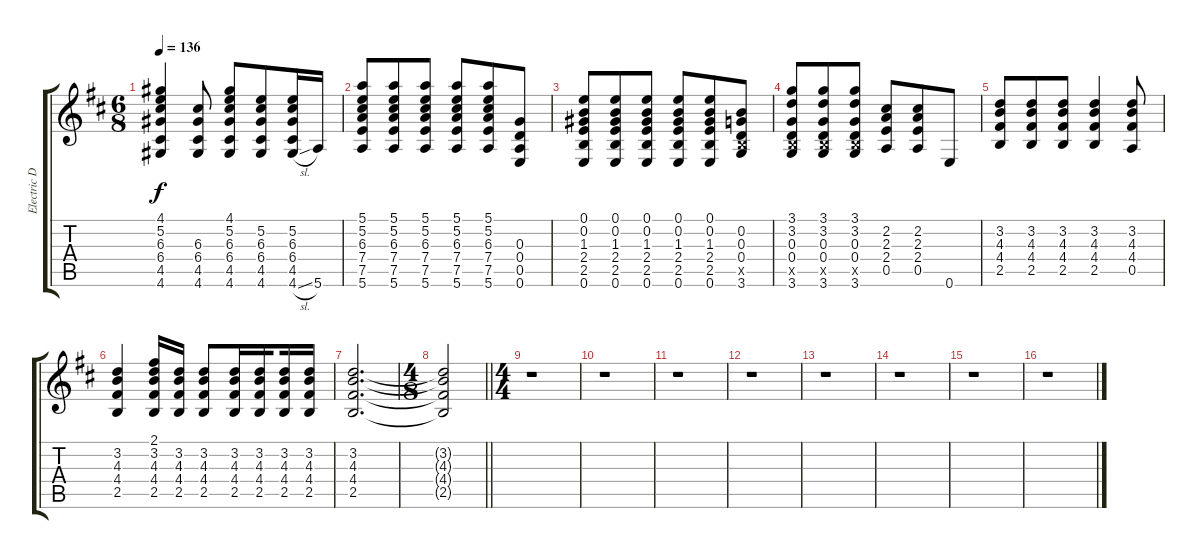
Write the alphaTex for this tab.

\track ("Electric Distortion" "Electric D") {instrument distortionguitar}
\staff {score tabs}
\tuning (E4 B3 G3 D3 A2 E2) {hide}
\ts (6 8)
\tempo 136
\clef g2
\ks d
(4.1 5.2 6.3 6.4 4.5 4.6{t}).4{dy f} (6.3 6.4 4.5 4.6).8 (4.1 5.2 6.3 6.4 4.5 4.6).8 (5.2 6.3 6.4 4.5 4.6).8 (5.2 6.3 6.4 4.5 4.6{sl}).16 5.6.16 |
(5.1 5.2 6.3 7.4 7.5 5.6).8 (5.1 5.2 6.3 7.4 7.5 5.6).8 (5.1 5.2 6.3 7.4 7.5 5.6).8 (5.1 5.2 6.3 7.4 7.5 5.6).8 (5.1 5.2 6.3 7.4 7.5 5.6).8 (0.3 0.4 0.5 0.6).8 |
(0.1 0.2 1.3 2.4 2.5 0.6).8 (0.1 0.2 1.3 2.4 2.5 0.6).8 (0.1 0.2 1.3 2.4 2.5 0.6).8 (0.1 0.2 1.3 2.4 2.5 0.6).8 (0.1 0.2 1.3 2.4 2.5 0.6).8 (0.2 0.3 0.4 2.5{x} 3.6).8 |
(3.1 3.2 0.3 0.4 2.5{x} 3.6).8 (3.1 3.2 0.3 0.4 2.5{x} 3.6).8 (3.1 3.2 0.3 0.4 2.5{x} 3.6).8 (2.2 2.3 2.4 0.5).8 (2.2 2.3 2.4 0.5).8 0.6.8 |
(3.2 4.3 4.4 2.5).8 (3.2 4.3 4.4 2.5).8 (3.2 4.3 4.4 2.5).8 (3.2 4.3 4.4 2.5).4 (3.2 4.3 4.4 0.5).8 |
(3.2 4.3 4.4 2.5).4 (2.1 3.2 4.3 4.4 2.5).16 (3.2 4.3 4.4 2.5).16 (3.2 4.3 4.4 2.5).8 (3.2 4.3 4.4 2.5).16 (3.2 4.3 4.4 2.5).16{beam splitsecondary} (3.2 4.3 4.4 2.5).16 (3.2 4.3 4.4 2.5).16 |
(3.2 4.3 4.4 2.5).2{d} |
\ts (4 8)
\barLineRight lightlight
(3.2{t} 4.3{t} 4.4{t} 2.5{t}).2 |
\ts (4 4)
r.1 |
r.1 |
r.1 |
r.1 |
r.1 |
r.1 |
r.1 |
r.1
